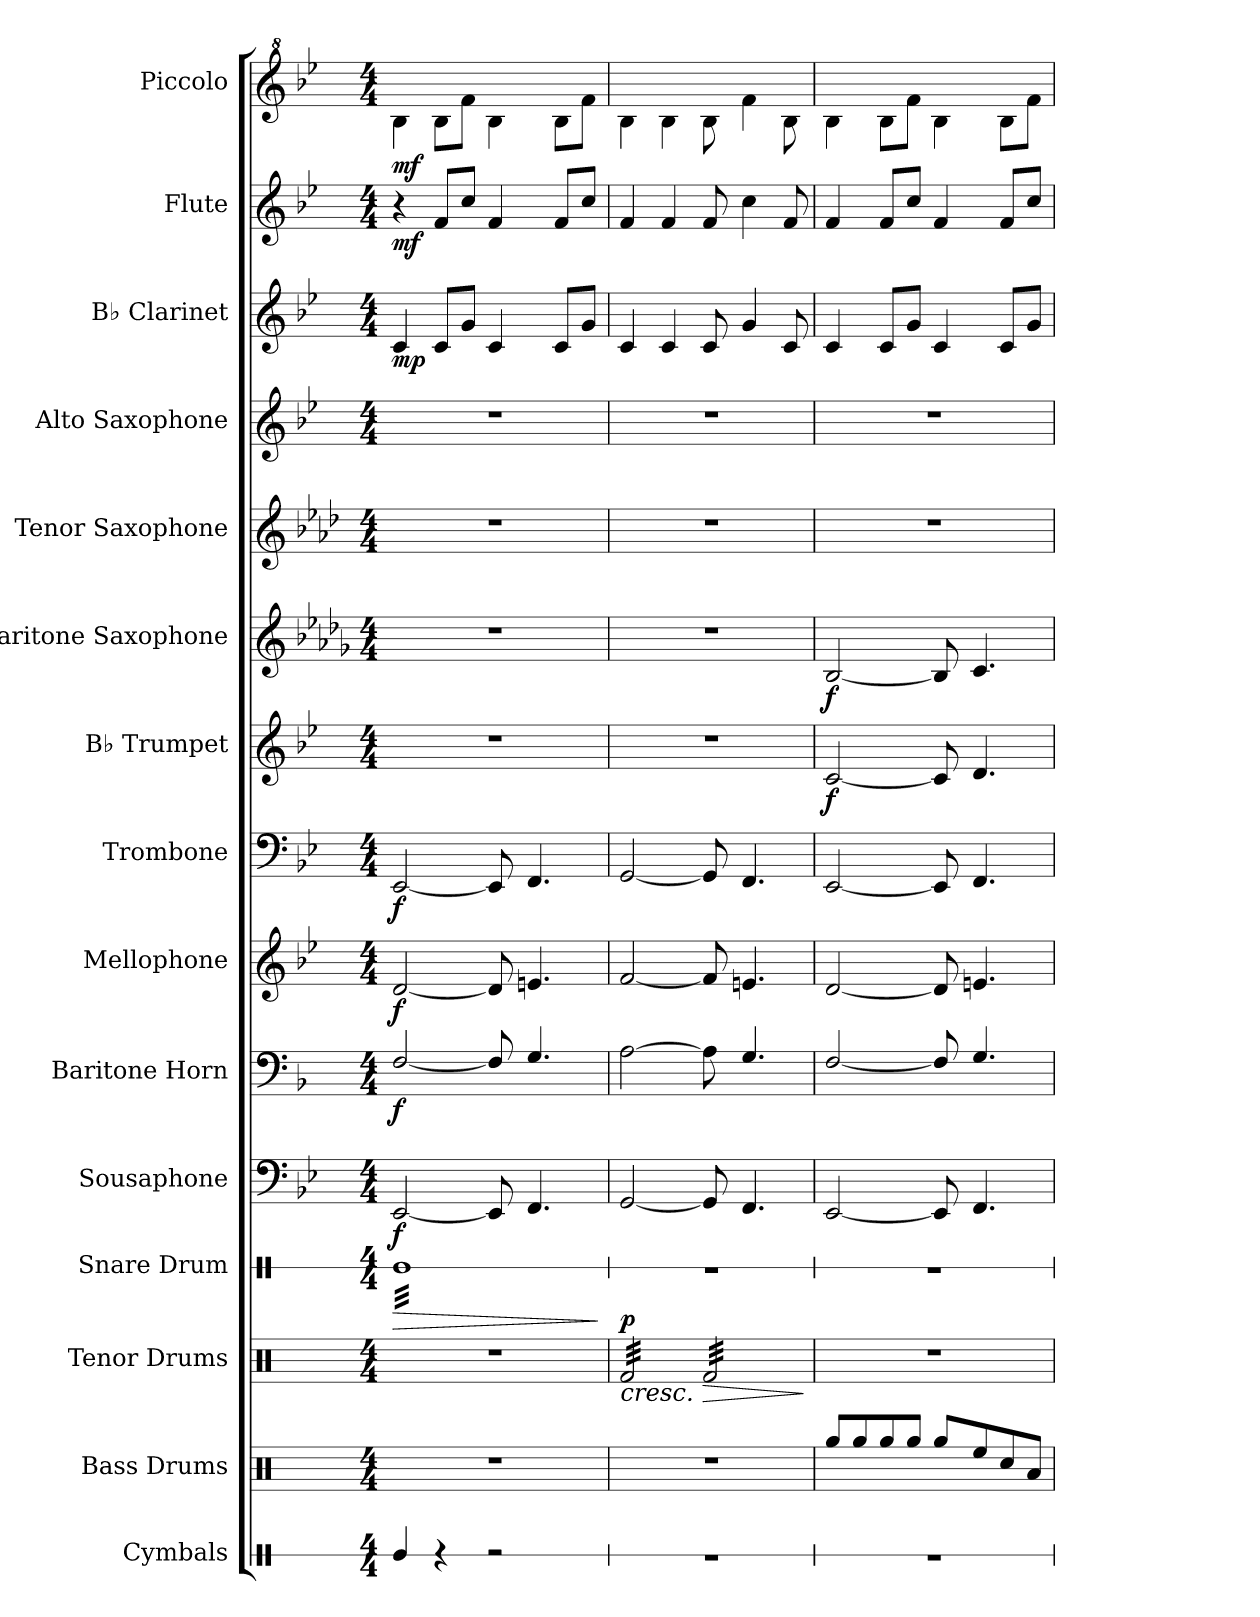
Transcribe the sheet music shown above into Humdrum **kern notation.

**kern	**kern	**kern	**dynam	**kern	**dynam	**kern	**dynam	**kern	**dynam	**kern	**dynam	**kern	**dynam	**kern	**dynam	**kern	**dynam	**kern	**kern	**kern	**dynam	**kern	**dynam	**kern	**dynam
*part15	*part14	*part13	*part13	*part12	*part12	*part11	*part11	*part10	*part10	*part9	*part9	*part8	*part8	*part7	*part7	*part6	*part6	*part5	*part4	*part3	*part3	*part2	*part2	*part1	*part1
*staff15	*staff14	*staff13	*staff13	*staff12	*staff12	*staff11	*staff11	*staff10	*staff10	*staff9	*staff9	*staff8	*staff8	*staff7	*staff7	*staff6	*staff6	*staff5	*staff4	*staff3	*staff3	*staff2	*staff2	*staff1	*staff1
*I"Cymbals	*I"Bass Drums	*I"Tenor Drums	*	*I"Snare Drum	*	*I"Sousaphone	*	*I"Baritone Horn	*	*I"Mellophone	*	*I"Trombone	*	*I"B♭ Trumpet	*	*I"Baritone Saxophone	*	*I"Tenor Saxophone	*I"Alto Saxophone	*I"B♭ Clarinet	*	*I"Flute	*	*I"Piccolo	*
*I'Cy	*I'BD	*I'TD	*	*I'SD	*	*I'Sphn.	*	*I'Bar. Hn.	*	*I'Mph.	*	*I'Tbn.	*	*I'B♭ Tpt.	*	*I'Bar. Sax.	*	*I'T. Sax.	*I'A. Sax.	*I'B♭ Cl.	*	*I'Fl.	*	*I'Picc.	*
*stria1	*	*	*	*stria1	*	*	*	*	*	*	*	*	*	*	*	*	*	*	*	*	*	*	*	*	*
*clefX	*clefX	*clefX	*	*clefX	*	*clefF4	*	*clefF4	*	*clefG2	*	*clefF4	*	*clefG2	*	*clefG2	*	*clefG2	*clefG2	*clefG2	*	*clefG2	*	*clefG^2	*
*	*	*	*	*	*	*	*	*ITrd4c7	*	*ITrd4c7	*	*	*	*ITrd1c2	*	*ITrd12c21	*	*ITrd8c14	*ITrd5c9	*ITrd1c2	*	*	*	*ITrd-7c-12	*
*k[]	*k[]	*k[]	*	*k[]	*	*k[b-e-]	*	*k[b-e-]	*	*k[b-e-a-]	*	*k[b-e-]	*	*k[b-e-a-d-]	*	*k[b-e-a-d-g-]	*	*k[b-e-a-d-]	*k[b-e-a-d-g-]	*k[b-e-a-d-]	*	*k[b-e-]	*	*k[b-e-]	*
*M4/4	*M4/4	*M4/4	*	*M4/4	*	*M4/4	*	*M4/4	*	*M4/4	*	*M4/4	*	*M4/4	*	*M4/4	*	*M4/4	*M4/4	*M4/4	*	*M4/4	*	*M4/4	*
*MM105	*MM105	*MM105	*	*MM105	*	*MM105	*	*MM105	*	*MM105	*	*MM105	*	*MM105	*	*MM105	*	*MM105	*MM105	*MM105	*	*MM105	*	*MM105	*
=1	=1	=1	=1	=1	=1	=1	=1	=1	=1	=1	=1	=1	=1	=1	=1	=1	=1	=1	=1	=1	=1	=1	=1	=1	=1
!	!	!	!	!	!LO:HP:b	!	!LO:DY:b	!	!LO:DY:b	!	!LO:DY:b	!	!LO:DY:b	!	!	!	!	!	!	!	!LO:DY:b	!	!LO:DY:b	!	!LO:DY:b
*	*	*	*	*tremolo	*	*	*	*	*	*	*	*	*	*	*	*	*	*	*	*	*	*	*	*	*
4Re/	1r	1r	.	32ReLLL	>	[2EE-/	f	[2BB-/	f	[2G/	f	[2EE-/	f	1r	.	1r	.	1r	1r	4B-/	mp	4r	mf	4bb-\	mf
.	.	.	.	32Re	.	.	.	.	.	.	.	.	.	.	.	.	.	.	.	.	.	.	.	.	.
.	.	.	.	32Re	.	.	.	.	.	.	.	.	.	.	.	.	.	.	.	.	.	.	.	.	.
.	.	.	.	32Re	.	.	.	.	.	.	.	.	.	.	.	.	.	.	.	.	.	.	.	.	.
.	.	.	.	32Re	.	.	.	.	.	.	.	.	.	.	.	.	.	.	.	.	.	.	.	.	.
.	.	.	.	32Re	.	.	.	.	.	.	.	.	.	.	.	.	.	.	.	.	.	.	.	.	.
.	.	.	.	32Re	.	.	.	.	.	.	.	.	.	.	.	.	.	.	.	.	.	.	.	.	.
.	.	.	.	32Re	.	.	.	.	.	.	.	.	.	.	.	.	.	.	.	.	.	.	.	.	.
4r	.	.	.	32Re	.	.	.	.	.	.	.	.	.	.	.	.	.	.	.	8B-/L	.	8f/L	.	8bb-\L	.
.	.	.	.	32Re	.	.	.	.	.	.	.	.	.	.	.	.	.	.	.	.	.	.	.	.	.
.	.	.	.	32Re	.	.	.	.	.	.	.	.	.	.	.	.	.	.	.	.	.	.	.	.	.
.	.	.	.	32Re	.	.	.	.	.	.	.	.	.	.	.	.	.	.	.	.	.	.	.	.	.
.	.	.	.	32Re	.	.	.	.	.	.	.	.	.	.	.	.	.	.	.	8f/J	.	8cc/J	.	8fff\J	.
.	.	.	.	32Re	.	.	.	.	.	.	.	.	.	.	.	.	.	.	.	.	.	.	.	.	.
.	.	.	.	32Re	.	.	.	.	.	.	.	.	.	.	.	.	.	.	.	.	.	.	.	.	.
.	.	.	.	32Re	.	.	.	.	.	.	.	.	.	.	.	.	.	.	.	.	.	.	.	.	.
2r	.	.	.	32Re	.	8EE-/]	.	8BB-/]	.	8G/]	.	8EE-/]	.	.	.	.	.	.	.	4B-/	.	4f/	.	4bb-\	.
.	.	.	.	32Re	.	.	.	.	.	.	.	.	.	.	.	.	.	.	.	.	.	.	.	.	.
.	.	.	.	32Re	.	.	.	.	.	.	.	.	.	.	.	.	.	.	.	.	.	.	.	.	.
.	.	.	.	32Re	.	.	.	.	.	.	.	.	.	.	.	.	.	.	.	.	.	.	.	.	.
.	.	.	.	32Re	.	4.FF/	.	4.C/	.	4.An/	.	4.FF/	.	.	.	.	.	.	.	.	.	.	.	.	.
.	.	.	.	32Re	.	.	.	.	.	.	.	.	.	.	.	.	.	.	.	.	.	.	.	.	.
.	.	.	.	32Re	.	.	.	.	.	.	.	.	.	.	.	.	.	.	.	.	.	.	.	.	.
.	.	.	.	32Re	.	.	.	.	.	.	.	.	.	.	.	.	.	.	.	.	.	.	.	.	.
.	.	.	.	32Re	.	.	.	.	.	.	.	.	.	.	.	.	.	.	.	8B-/L	.	8f/L	.	8bb-\L	.
.	.	.	.	32Re	.	.	.	.	.	.	.	.	.	.	.	.	.	.	.	.	.	.	.	.	.
.	.	.	.	32Re	.	.	.	.	.	.	.	.	.	.	.	.	.	.	.	.	.	.	.	.	.
.	.	.	.	32Re	.	.	.	.	.	.	.	.	.	.	.	.	.	.	.	.	.	.	.	.	.
.	.	.	.	32Re	.	.	.	.	.	.	.	.	.	.	.	.	.	.	.	8f/J	.	8cc/J	.	8fff\J	.
.	.	.	.	32Re	.	.	.	.	.	.	.	.	.	.	.	.	.	.	.	.	.	.	.	.	.
.	.	.	.	32Re	.	.	.	.	.	.	.	.	.	.	.	.	.	.	.	.	.	.	.	.	.
.	.	.	.	32ReJJJ	.	.	.	.	.	.	.	.	.	.	.	.	.	.	.	.	.	.	.	.	.
*	*	*	*	*Xtremolo	*	*	*	*	*	*	*	*	*	*	*	*	*	*	*	*	*	*	*	*	*
.	.	.	.	.	]	.	.	.	.	.	.	.	.	.	.	.	.	.	.	.	.	.	.	.	.
=2	=2	=2	=2	=2	=2	=2	=2	=2	=2	=2	=2	=2	=2	=2	=2	=2	=2	=2	=2	=2	=2	=2	=2	=2	=2
!	!	!	!LO:HP:b	!	!LO:DY:b	!	!	!	!	!	!	!	!	!	!	!	!	!	!	!	!	!	!	!	!
*	*	*tremolo	*	*	*	*	*	*	*	*	*	*	*	*	*	*	*	*	*	*	*	*	*	*	*
1r	1r	32Rf/LLL	<	1r	p	[2GG/	.	[2D\	.	[2B-/	.	[2GG/	.	1r	.	1r	.	1r	1r	4B-/	.	4f/	.	4bb-\	.
.	.	32Rf/	.	.	.	.	.	.	.	.	.	.	.	.	.	.	.	.	.	.	.	.	.	.	.
.	.	32Rf/	.	.	.	.	.	.	.	.	.	.	.	.	.	.	.	.	.	.	.	.	.	.	.
.	.	32Rf/	.	.	.	.	.	.	.	.	.	.	.	.	.	.	.	.	.	.	.	.	.	.	.
.	.	32Rf/	.	.	.	.	.	.	.	.	.	.	.	.	.	.	.	.	.	.	.	.	.	.	.
.	.	32Rf/	.	.	.	.	.	.	.	.	.	.	.	.	.	.	.	.	.	.	.	.	.	.	.
.	.	32Rf/	.	.	.	.	.	.	.	.	.	.	.	.	.	.	.	.	.	.	.	.	.	.	.
.	.	32Rf/	.	.	.	.	.	.	.	.	.	.	.	.	.	.	.	.	.	.	.	.	.	.	.
.	.	32Rf/	.	.	.	.	.	.	.	.	.	.	.	.	.	.	.	.	.	4B-/	.	4f/	.	4bb-\	.
.	.	32Rf/	.	.	.	.	.	.	.	.	.	.	.	.	.	.	.	.	.	.	.	.	.	.	.
.	.	32Rf/	.	.	.	.	.	.	.	.	.	.	.	.	.	.	.	.	.	.	.	.	.	.	.
.	.	32Rf/	.	.	.	.	.	.	.	.	.	.	.	.	.	.	.	.	.	.	.	.	.	.	.
.	.	32Rf/	.	.	.	.	.	.	.	.	.	.	.	.	.	.	.	.	.	.	.	.	.	.	.
.	.	32Rf/	.	.	.	.	.	.	.	.	.	.	.	.	.	.	.	.	.	.	.	.	.	.	.
.	.	32Rf/	.	.	.	.	.	.	.	.	.	.	.	.	.	.	.	.	.	.	.	.	.	.	.
.	.	32Rf/JJJ	.	.	.	.	.	.	.	.	.	.	.	.	.	.	.	.	.	.	.	.	.	.	.
!	!	!	!LO:HP:b	!	!	!	!	!	!	!	!	!	!	!	!	!	!	!	!	!	!	!	!	!	!
.	.	32Rf/LLL	>	.	.	8GG/]	.	8D\]	.	8B-/]	.	8GG/]	.	.	.	.	.	.	.	8B-/	.	8f/	.	8bb-\	.
.	.	32Rf/	.	.	.	.	.	.	.	.	.	.	.	.	.	.	.	.	.	.	.	.	.	.	.
.	.	32Rf/	.	.	.	.	.	.	.	.	.	.	.	.	.	.	.	.	.	.	.	.	.	.	.
.	.	32Rf/	.	.	.	.	.	.	.	.	.	.	.	.	.	.	.	.	.	.	.	.	.	.	.
.	.	32Rf/	.	.	.	4.FF/	.	4.C/	.	4.An/	.	4.FF/	.	.	.	.	.	.	.	4f/	.	4cc\	.	4fff\	.
.	.	32Rf/	.	.	.	.	.	.	.	.	.	.	.	.	.	.	.	.	.	.	.	.	.	.	.
.	.	32Rf/	.	.	.	.	.	.	.	.	.	.	.	.	.	.	.	.	.	.	.	.	.	.	.
.	.	32Rf/	.	.	.	.	.	.	.	.	.	.	.	.	.	.	.	.	.	.	.	.	.	.	.
.	.	32Rf/	.	.	.	.	.	.	.	.	.	.	.	.	.	.	.	.	.	.	.	.	.	.	.
.	.	32Rf/	.	.	.	.	.	.	.	.	.	.	.	.	.	.	.	.	.	.	.	.	.	.	.
.	.	32Rf/	.	.	.	.	.	.	.	.	.	.	.	.	.	.	.	.	.	.	.	.	.	.	.
.	.	32Rf/	.	.	.	.	.	.	.	.	.	.	.	.	.	.	.	.	.	.	.	.	.	.	.
.	.	32Rf/	.	.	.	.	.	.	.	.	.	.	.	.	.	.	.	.	.	8B-/	.	8f/	.	8bb-\	.
.	.	32Rf/	.	.	.	.	.	.	.	.	.	.	.	.	.	.	.	.	.	.	.	.	.	.	.
.	.	32Rf/	.	.	.	.	.	.	.	.	.	.	.	.	.	.	.	.	.	.	.	.	.	.	.
.	.	32Rf/JJJ	.	.	.	.	.	.	.	.	.	.	.	.	.	.	.	.	.	.	.	.	.	.	.
*	*	*Xtremolo	*	*	*	*	*	*	*	*	*	*	*	*	*	*	*	*	*	*	*	*	*	*	*
.	.	.	[ ]	.	.	.	.	.	.	.	.	.	.	.	.	.	.	.	.	.	.	.	.	.	.
=3	=3	=3	=3	=3	=3	=3	=3	=3	=3	=3	=3	=3	=3	=3	=3	=3	=3	=3	=3	=3	=3	=3	=3	=3	=3
!	!	!	!	!	!	!	!	!	!	!	!	!	!	!	!LO:DY:b	!	!LO:DY:b	!	!	!	!	!	!	!	!
1r	8Rgg/L	1r	.	1r	.	[2EE-/	.	[2BB-/	.	[2G/	.	[2EE-/	.	[2B-/	f	[2BB-/	f	1r	1r	4B-/	.	4f/	.	4bb-\	.
.	8Rgg/	.	.	.	.	.	.	.	.	.	.	.	.	.	.	.	.	.	.	.	.	.	.	.	.
.	8Rgg/	.	.	.	.	.	.	.	.	.	.	.	.	.	.	.	.	.	.	8B-/L	.	8f/L	.	8bb-\L	.
.	8Rgg/J	.	.	.	.	.	.	.	.	.	.	.	.	.	.	.	.	.	.	8f/J	.	8cc/J	.	8fff\J	.
.	8Rgg/L	.	.	.	.	8EE-/]	.	8BB-/]	.	8G/]	.	8EE-/]	.	8B-/]	.	8BB-/]	.	.	.	4B-/	.	4f/	.	4bb-\	.
.	8Ree/	.	.	.	.	4.FF/	.	4.C/	.	4.An/	.	4.FF/	.	4.c/	.	4.C/	.	.	.	.	.	.	.	.	.
.	8Rcc/	.	.	.	.	.	.	.	.	.	.	.	.	.	.	.	.	.	.	8B-/L	.	8f/L	.	8bb-\L	.
.	8Ra/J	.	.	.	.	.	.	.	.	.	.	.	.	.	.	.	.	.	.	8f/J	.	8cc/J	.	8fff\J	.
=	=	=	=	=	=	=	=	=	=	=	=	=	=	=	=	=	=	=	=	=	=	=	=	=	=
*-	*-	*-	*-	*-	*-	*-	*-	*-	*-	*-	*-	*-	*-	*-	*-	*-	*-	*-	*-	*-	*-	*-	*-	*-	*-
